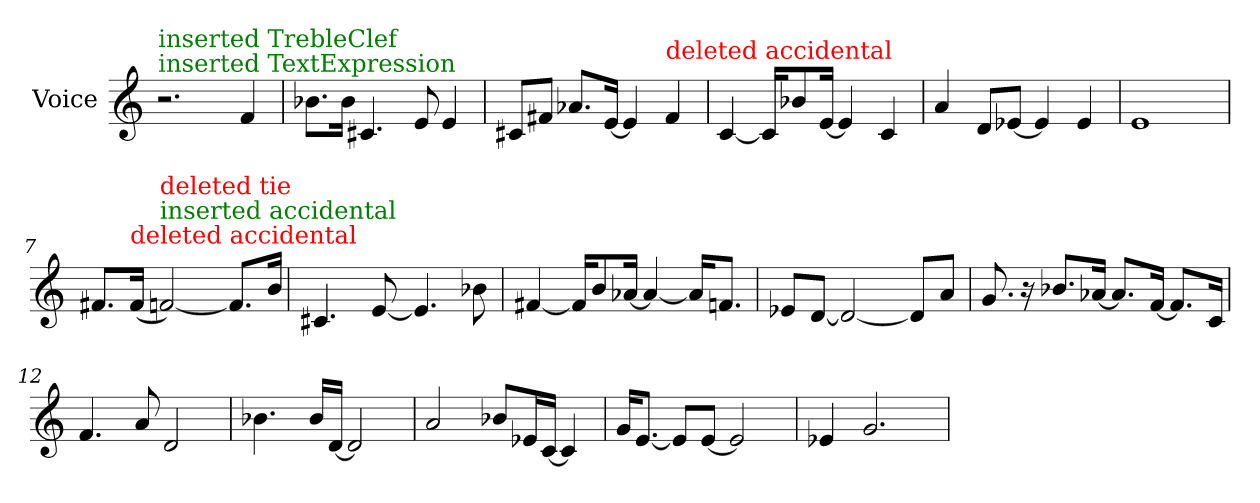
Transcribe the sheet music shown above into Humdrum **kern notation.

**kern
*part1
*staff1
*I"Voice
*I'Voice
*clefG2
=1
!LO:TX:color=#008000:t=inserted TextExpression
!LO:TX:color=#008000:t=inserted TrebleClef
2.rcc
4f/
=2
8.b-X\L
16b-\Jk
4.c#X/
8e/
4e/
=3
8c#X/L
8f#X/J
8.a-X/L
[<16e/Jk
4e/]
!LO:TX:color=#FF0000:t=deleted accidental
4f#i/
=4
[<4c/
16c/KL]
8b-X/
[<16e/Jk
4e/]
4c/
=5
4a/
8d/L
[<8e-X/J
4e-/]
4e-/
=6
1e
=7
8.f#X/L
!LO:TX:color=#FF0000:t=deleted accidental
(<16f#i/Jk
!LO:TX:color=#008000:t=inserted accidental
!LO:TX:color=#FF0000:t=deleted tie
[<2fni/)
8.f/L]
16b/Jk
!!LO:LB:g=z
=8
4.c#X/
[<8e/
4.e/]
8b-X\
=9
[<4f#X/
16f#/KL]
8b/
[<16a-X/Jk
4a-/_
16a-/KL]
8.fn/J
=10
8e-X/L
[<8d/J
2d/_
8d/L]
8a/J
=11
8.g/
16ra
8.b-X/L
[<16a-X/Jk
8.a-/L]
[<16f/Jk
8.f/L]
16c/Jk
=12
4.f/
8a/
2d/
=13
4.b-X\
16b-/LL
[<16d/JJ
2d/]
!!LO:LB:g=z
=14
2a/
8b-X/L
16e-X/L
[<16c/JJ
4c/]
=15
16g/KL
[<8.e/J
8e/L]
[<8e/J
2e/]
=16
4e-X/
2.g/
=
*-
